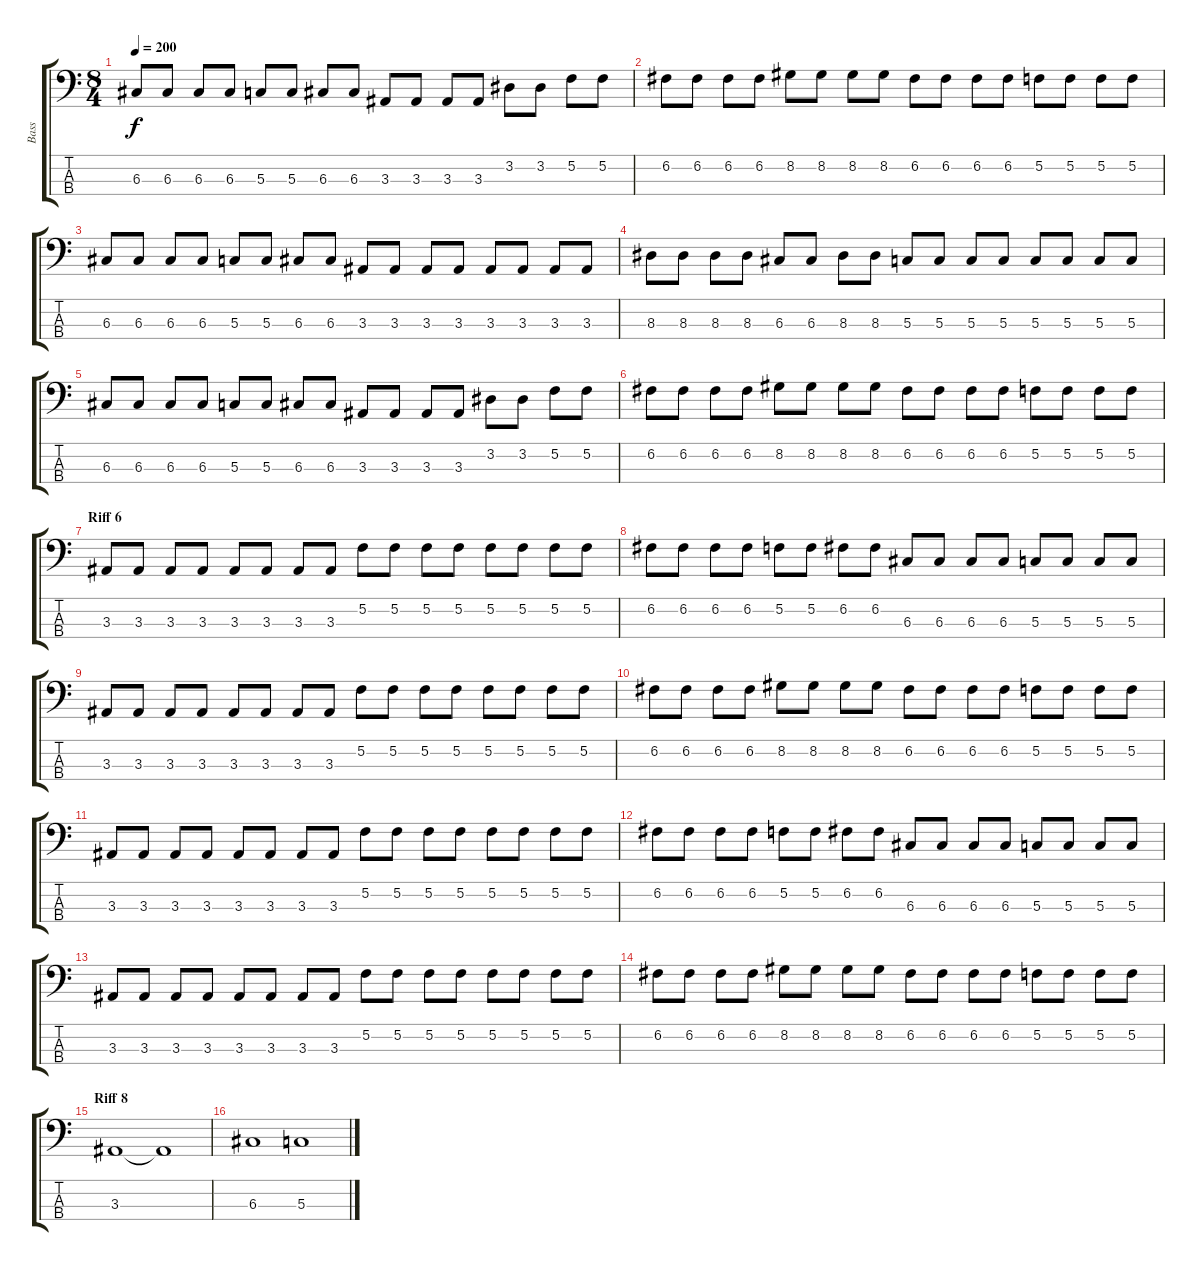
\track ("Bass" "Bass") {instrument electricbasspick}
\staff {score tabs}
\tuning (F2 C2 G1 D1) {hide}
\ts (8 4)
\tempo 200
\clef f4
\ks c
6.3.8{dy f} 6.3.8 6.3.8 6.3.8 5.3.8 5.3.8 6.3.8 6.3.8 3.3.8 3.3.8 3.3.8 3.3.8 3.2.8 3.2.8 5.2.8 5.2.8 |
6.2.8 6.2.8 6.2.8 6.2.8 8.2.8 8.2.8 8.2.8 8.2.8 6.2.8 6.2.8 6.2.8 6.2.8 5.2.8 5.2.8 5.2.8 5.2.8 |
6.3.8 6.3.8 6.3.8 6.3.8 5.3.8 5.3.8 6.3.8 6.3.8 3.3.8 3.3.8 3.3.8 3.3.8 3.3.8 3.3.8 3.3.8 3.3.8 |
8.3.8 8.3.8 8.3.8 8.3.8 6.3.8 6.3.8 8.3.8 8.3.8 5.3.8 5.3.8 5.3.8 5.3.8 5.3.8 5.3.8 5.3.8 5.3.8 |
6.3.8 6.3.8 6.3.8 6.3.8 5.3.8 5.3.8 6.3.8 6.3.8 3.3.8 3.3.8 3.3.8 3.3.8 3.2.8 3.2.8 5.2.8 5.2.8 |
6.2.8 6.2.8 6.2.8 6.2.8 8.2.8 8.2.8 8.2.8 8.2.8 6.2.8 6.2.8 6.2.8 6.2.8 5.2.8 5.2.8 5.2.8 5.2.8 |
\section ("" "Riff 6")
3.3.8 3.3.8 3.3.8 3.3.8 3.3.8 3.3.8 3.3.8 3.3.8 5.2.8 5.2.8 5.2.8 5.2.8 5.2.8 5.2.8 5.2.8 5.2.8 |
6.2.8 6.2.8 6.2.8 6.2.8 5.2.8 5.2.8 6.2.8 6.2.8 6.3.8 6.3.8 6.3.8 6.3.8 5.3.8 5.3.8 5.3.8 5.3.8 |
3.3.8 3.3.8 3.3.8 3.3.8 3.3.8 3.3.8 3.3.8 3.3.8 5.2.8 5.2.8 5.2.8 5.2.8 5.2.8 5.2.8 5.2.8 5.2.8 |
6.2.8 6.2.8 6.2.8 6.2.8 8.2.8 8.2.8 8.2.8 8.2.8 6.2.8 6.2.8 6.2.8 6.2.8 5.2.8 5.2.8 5.2.8 5.2.8 |
3.3.8 3.3.8 3.3.8 3.3.8 3.3.8 3.3.8 3.3.8 3.3.8 5.2.8 5.2.8 5.2.8 5.2.8 5.2.8 5.2.8 5.2.8 5.2.8 |
6.2.8 6.2.8 6.2.8 6.2.8 5.2.8 5.2.8 6.2.8 6.2.8 6.3.8 6.3.8 6.3.8 6.3.8 5.3.8 5.3.8 5.3.8 5.3.8 |
3.3.8 3.3.8 3.3.8 3.3.8 3.3.8 3.3.8 3.3.8 3.3.8 5.2.8 5.2.8 5.2.8 5.2.8 5.2.8 5.2.8 5.2.8 5.2.8 |
6.2.8 6.2.8 6.2.8 6.2.8 8.2.8 8.2.8 8.2.8 8.2.8 6.2.8 6.2.8 6.2.8 6.2.8 5.2.8 5.2.8 5.2.8 5.2.8 |
\section ("" "Riff 8")
3.3.1 3.3{t}.1 |
6.3.1 5.3.1
